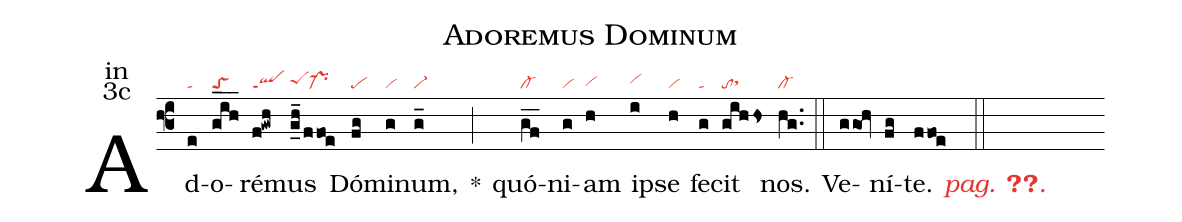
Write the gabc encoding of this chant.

name:Adoremus Dominum;
office-part:in;
mode:3c;
nabc-lines:1;
%%
(f3)Ad(e|ta)o(gih___|toS)ré(f!gwh|qlppt1)mus(gh__/ffoe|peShhpr-) Dó(fg|pe)mi(g|vi)num,(g_|vi-) <sp>*</sp>(;) quó(gf__|cl-)ni(g|vi)am(h|vihg) ip(i|vihh)se(h|vi) fe(g|ta)cit(gihhs|tosthh) nos.(hg..|cl-) (::) <nlba>Ve(ggoh)ní(fg)t{e}. <c><i>pag. <v>\pageref{M-ORIP3c}</v>.</i></c></nlba>(ffoe ::)
